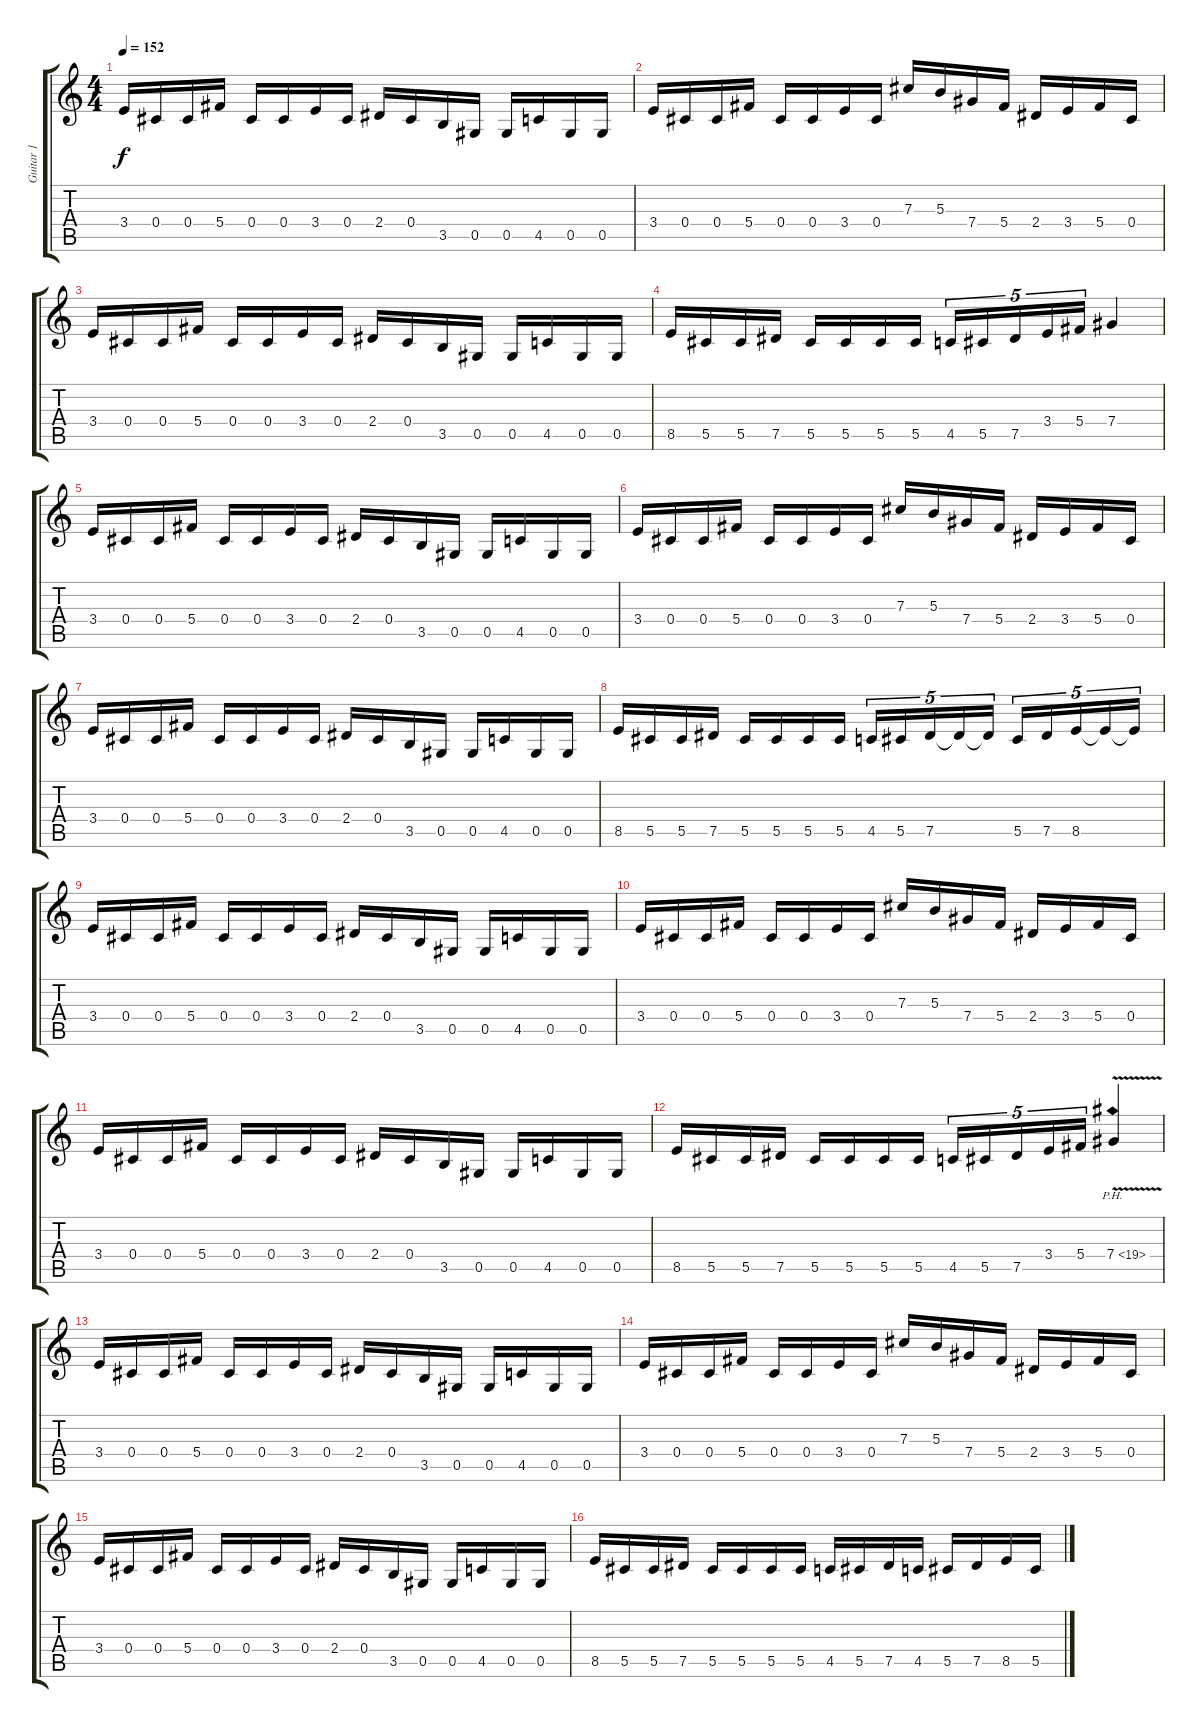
\track ("Guitar 1" "Guitar 1") {instrument overdrivenguitar}
\staff {score tabs}
\tuning (Eb4 Bb3 Gb3 Db3 Ab2 Eb2) {hide}
\ts (4 4)
\section ("" "")
\tempo 152
\clef g2
\ks c
3.4.16{dy f} 0.4.16 0.4.16 5.4.16 0.4.16 0.4.16 3.4.16 0.4.16 2.4.16 0.4.16 3.5.16 0.5.16 0.5.16 4.5.16 0.5.16 0.5.16 |
3.4.16 0.4.16 0.4.16 5.4.16 0.4.16 0.4.16 3.4.16 0.4.16 7.3.16 5.3.16 7.4.16 5.4.16 2.4.16 3.4.16 5.4.16 0.4.16 |
3.4.16 0.4.16 0.4.16 5.4.16 0.4.16 0.4.16 3.4.16 0.4.16 2.4.16 0.4.16 3.5.16 0.5.16 0.5.16 4.5.16 0.5.16 0.5.16 |
8.5.16 5.5.16 5.5.16 7.5.16 5.5.16 5.5.16 5.5.16 5.5.16 4.5.16{tu (5 4)} 5.5.16{tu (5 4)} 7.5.16{tu (5 4)} 3.4.16{tu (5 4)} 5.4.16{tu (5 4)} 7.4.4 |
3.4.16 0.4.16 0.4.16 5.4.16 0.4.16 0.4.16 3.4.16 0.4.16 2.4.16 0.4.16 3.5.16 0.5.16 0.5.16 4.5.16 0.5.16 0.5.16 |
3.4.16 0.4.16 0.4.16 5.4.16 0.4.16 0.4.16 3.4.16 0.4.16 7.3.16 5.3.16 7.4.16 5.4.16 2.4.16 3.4.16 5.4.16 0.4.16 |
3.4.16 0.4.16 0.4.16 5.4.16 0.4.16 0.4.16 3.4.16 0.4.16 2.4.16 0.4.16 3.5.16 0.5.16 0.5.16 4.5.16 0.5.16 0.5.16 |
8.5.16 5.5.16 5.5.16 7.5.16 5.5.16 5.5.16 5.5.16 5.5.16 4.5.16{tu (5 4)} 5.5.16{tu (5 4)} 7.5.16{tu (5 4)} 7.5{t}.16{tu (5 4)} 7.5{t}.16{tu (5 4)} 5.5.16{tu (5 4)} 7.5.16{tu (5 4)} 8.5.16{tu (5 4)} 8.5{t}.16{tu (5 4)} 8.5{t}.16{tu (5 4)} |
3.4.16 0.4.16 0.4.16 5.4.16 0.4.16 0.4.16 3.4.16 0.4.16 2.4.16 0.4.16 3.5.16 0.5.16 0.5.16 4.5.16 0.5.16 0.5.16 |
3.4.16 0.4.16 0.4.16 5.4.16 0.4.16 0.4.16 3.4.16 0.4.16 7.3.16 5.3.16 7.4.16 5.4.16 2.4.16 3.4.16 5.4.16 0.4.16 |
3.4.16 0.4.16 0.4.16 5.4.16 0.4.16 0.4.16 3.4.16 0.4.16 2.4.16 0.4.16 3.5.16 0.5.16 0.5.16 4.5.16 0.5.16 0.5.16 |
8.5.16 5.5.16 5.5.16 7.5.16 5.5.16 5.5.16 5.5.16 5.5.16 4.5.16{tu (5 4)} 5.5.16{tu (5 4)} 7.5.16{tu (5 4)} 3.4.16{tu (5 4)} 5.4.16{tu (5 4)} 7.4{ph 12 v}.4 |
3.4.16 0.4.16 0.4.16 5.4.16 0.4.16 0.4.16 3.4.16 0.4.16 2.4.16 0.4.16 3.5.16 0.5.16 0.5.16 4.5.16 0.5.16 0.5.16 |
3.4.16 0.4.16 0.4.16 5.4.16 0.4.16 0.4.16 3.4.16 0.4.16 7.3.16 5.3.16 7.4.16 5.4.16 2.4.16 3.4.16 5.4.16 0.4.16 |
3.4.16 0.4.16 0.4.16 5.4.16 0.4.16 0.4.16 3.4.16 0.4.16 2.4.16 0.4.16 3.5.16 0.5.16 0.5.16 4.5.16 0.5.16 0.5.16 |
8.5.16 5.5.16 5.5.16 7.5.16 5.5.16 5.5.16 5.5.16 5.5.16 4.5.16 5.5.16 7.5.16 4.5.16 5.5.16 7.5.16 8.5.16 5.5.16
